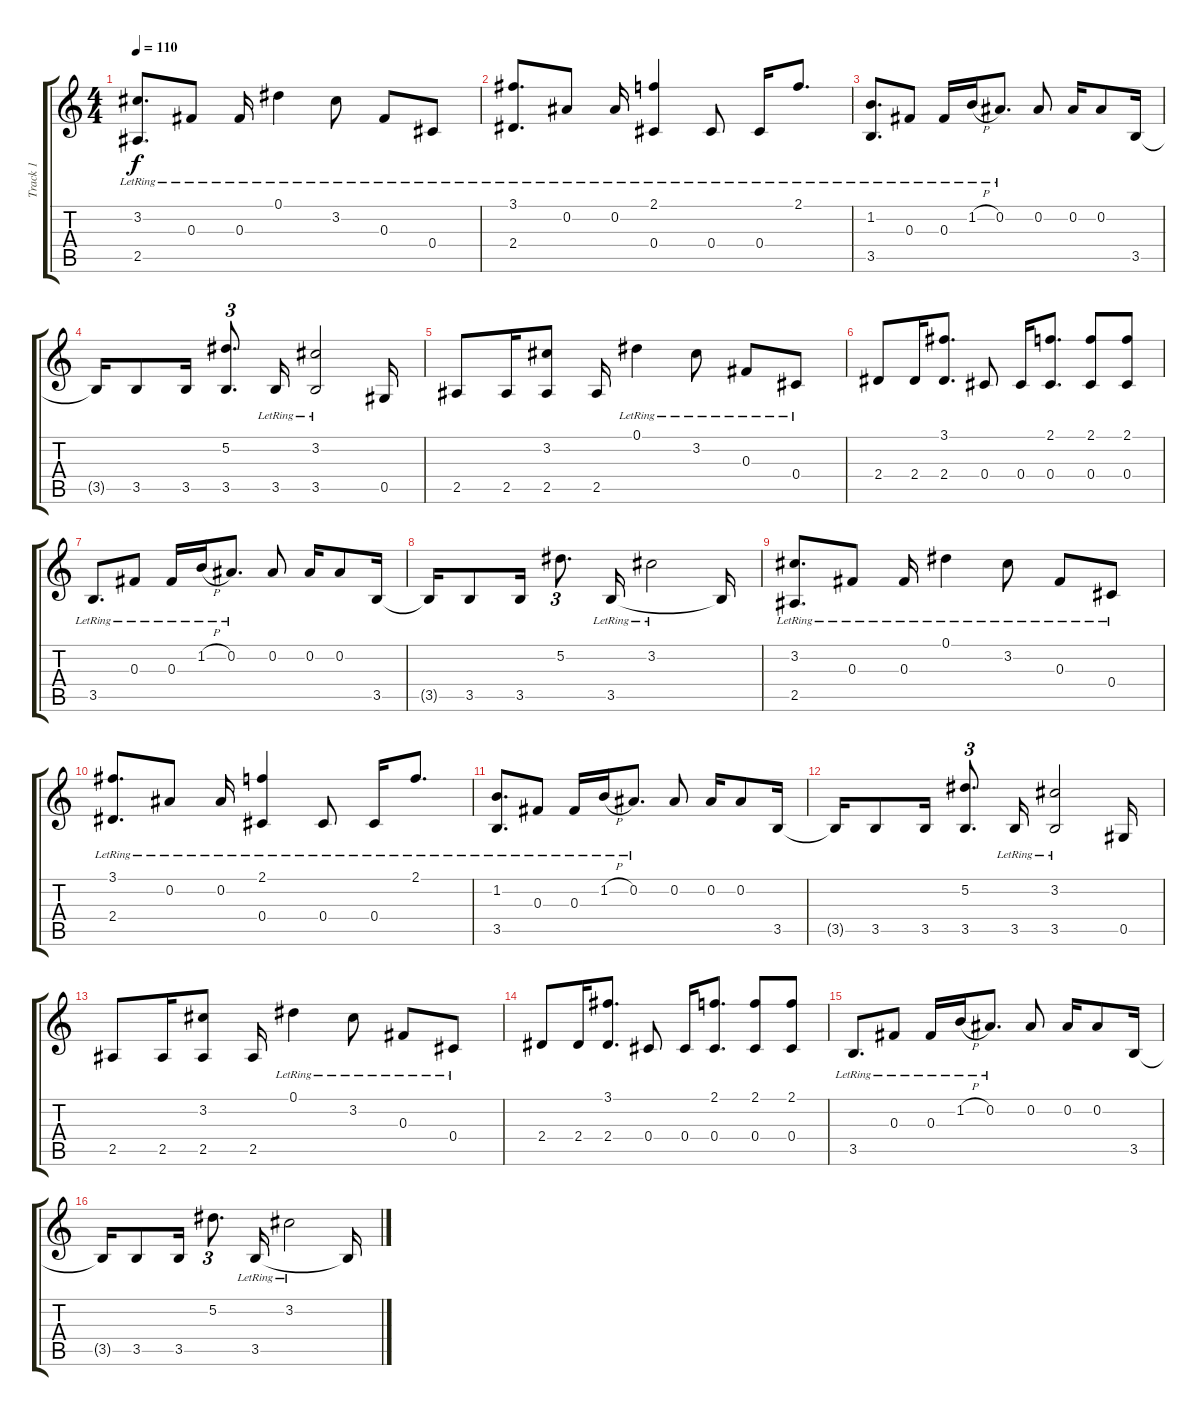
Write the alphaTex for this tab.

\track ("Track 1" "Track 1") {instrument acousticguitarsteel}
\staff {score tabs}
\tuning (Eb4 Bb3 Gb3 Db3 Ab2 Eb2) {hide}
\ts (4 4)
\tempo 110
\clef g2
\ks c
(3.2{lr} 2.5{lr}).8{d dy f} 0.3{lr}.8 0.3{lr}.16 0.1{lr}.4 3.2{lr}.8 0.3{lr}.8 0.4{lr}.8 |
(3.1{lr} 2.4{lr}).8{d} 0.2{lr}.8 0.2{lr}.16 (2.1{lr} 0.4{lr}).4 0.4{lr}.8 0.4{lr}.16 2.1{lr}.8{d} |
(1.2{lr} 3.5{lr}).8{d} 0.3{lr}.8 0.3{lr}.16 1.2{h lr}.16 0.2{lr}.8{d} 0.2.8 0.2.16 0.2.8 3.5.16 |
3.5{t}.16 3.5.8 3.5.16 (5.2 3.5).8{d tu (3 2)} 3.5{lr}.16 (3.2{lr} 3.5).2 0.5.16 |
2.5.8 2.5.16 (3.2 2.5).8 2.5.16 0.1{lr}.4 3.2{lr}.8 0.3{lr}.8 0.4{lr}.8 |
2.4.8 2.4.16 (3.1 2.4).8{d} 0.4.8 0.4.16 (2.1 0.4).8{d} (2.1 0.4).8 (2.1 0.4).8 |
3.5{lr}.8{d} 0.3{lr}.8 0.3{lr}.16 1.2{h lr}.16 0.2{lr}.8{d} 0.2.8 0.2.16 0.2.8 3.5.16 |
3.5{t}.16 3.5.8 3.5.16 5.2.8{d tu (3 2)} 3.5{lr}.16 3.2{lr}.2 3.5{t}.16 |
(3.2{lr} 2.5{lr}).8{d} 0.3{lr}.8 0.3{lr}.16 0.1{lr}.4 3.2{lr}.8 0.3{lr}.8 0.4{lr}.8 |
(3.1{lr} 2.4{lr}).8{d} 0.2{lr}.8 0.2{lr}.16 (2.1{lr} 0.4{lr}).4 0.4{lr}.8 0.4{lr}.16 2.1{lr}.8{d} |
(1.2{lr} 3.5{lr}).8{d} 0.3{lr}.8 0.3{lr}.16 1.2{h lr}.16 0.2{lr}.8{d} 0.2.8 0.2.16 0.2.8 3.5.16 |
3.5{t}.16 3.5.8 3.5.16 (5.2 3.5).8{d tu (3 2)} 3.5{lr}.16 (3.2{lr} 3.5).2 0.5.16 |
2.5.8 2.5.16 (3.2 2.5).8 2.5.16 0.1{lr}.4 3.2{lr}.8 0.3{lr}.8 0.4{lr}.8 |
2.4.8 2.4.16 (3.1 2.4).8{d} 0.4.8 0.4.16 (2.1 0.4).8{d} (2.1 0.4).8 (2.1 0.4).8 |
3.5{lr}.8{d} 0.3{lr}.8 0.3{lr}.16 1.2{h lr}.16 0.2{lr}.8{d} 0.2.8 0.2.16 0.2.8 3.5.16 |
3.5{t}.16 3.5.8 3.5.16 5.2.8{d tu (3 2)} 3.5{lr}.16 3.2{lr}.2 3.5{t}.16
